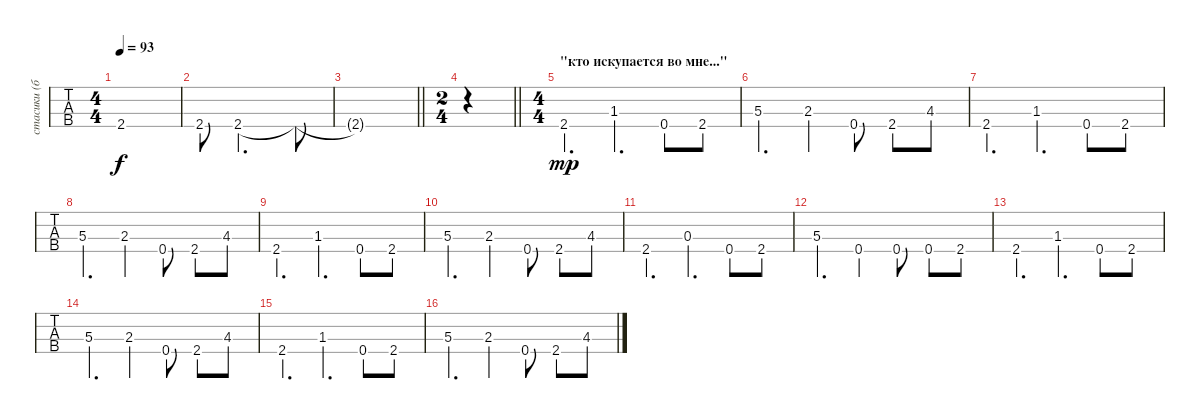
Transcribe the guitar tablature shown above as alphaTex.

\track ("стасики (бас)" "стасики (б") {instrument electricbassfinger}
\staff {tabs}
\tuning (G2 D2 A1 E1) {hide}
\ts (4 4)
\tempo 93
\clef f4
\ks c
2.4{t}.1{dy f} |
2.4{st}.8 2.4.2{d} 2.4{t}.8 |
\barLineRight lightlight
2.4{t}.1 |
\ts (2 4)
\barLineRight lightlight
|
\ts (4 4)
\section ("" "\"кто искупается во мне...\"")
2.4.4{d dy mp} 1.3.4{d} 0.4.8 2.4.8 |
5.3.4{d} 2.3.4 0.4.8 2.4.8 4.3.8 |
2.4.4{d} 1.3.4{d} 0.4.8 2.4.8 |
5.3.4{d} 2.3.4 0.4.8 2.4.8 4.3.8 |
2.4.4{d} 1.3.4{d} 0.4.8 2.4.8 |
5.3.4{d} 2.3.4 0.4.8 2.4.8 4.3.8 |
2.4.4{d} 0.3.4{d} 0.4.8 2.4.8 |
5.3.4{d} 0.4{st}.4 0.4.8 0.4.8 2.4.8 |
2.4.4{d} 1.3.4{d} 0.4.8 2.4.8 |
5.3.4{d} 2.3.4 0.4.8 2.4.8 4.3.8 |
2.4.4{d} 1.3.4{d} 0.4.8 2.4.8 |
5.3.4{d} 2.3.4 0.4.8 2.4.8 4.3.8
